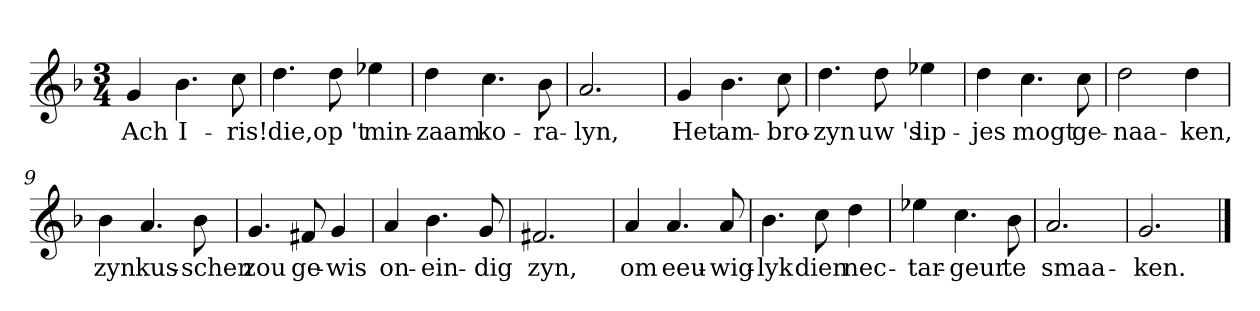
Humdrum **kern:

**kern	**text
*part1	*part1
*staff1	*staff1
*clefG2	*
*k[b-]	*
*F:	*
*M3/4	*
*MM120	*
=1	=1
4g	Ach
4.b-	I-
8cc	-ris!
=2	=2
4.dd	die,
8dd	op 't
4ee-X	min-
=3	=3
4dd	-zaam
4.cc	ko-
8b-	-ra-
=4	=4
2.a	-lyn,
=5	=5
4g	Het
4.b-	am-
8cc	-bro-
=6	=6
4.dd	-zyn
8dd	uw 's
4ee-X	lip-
=7	=7
4dd	-jes
4.cc	mogt
8cc	ge-
=8	=8
2dd	-naa-
4dd	-ken,
=9	=9
4b-	zyn
4.a	kus-
8b-	-schen
=10	=10
4.g	zou
8f#X	ge-
4g	-wis
=11	=11
4a	on-
4.b-	-ein-
8g	-dig
=12	=12
2.f#X	zyn,
=13	=13
4a	om
4.a	eeu-
8a	-wig-
=14	=14
4.b-	-lyk
8cc	dien
4dd	nec-
=15	=15
4ee-X	-tar-
4.cc	-geur
8b-	te
=16	=16
2.a	smaa-
=17	=17
2.g	-ken.
==	==
*-	*-
